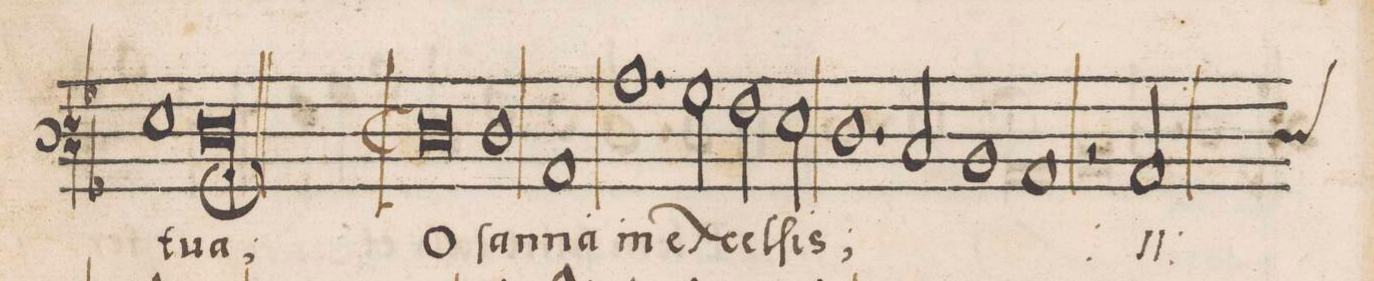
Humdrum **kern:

**kern	**text
*I"BASSVS	*
*clefF3	*
*k[b-B-]	*
*met(C|)	*
*M2/1	*
1G	tu-
1F;<	-a;
=60||-	=60||-
0F	O-
=61-	=61-
1F	-ſan-
1C	-na
=62-	=62-
1.c	in
2B-\	ex-
=63-	=63-
2A\	-cel-
2G\	-ſis
1.F	.
=64-	=64-
2E/	.
1D	.
=65-	=65-
1C	.
2r	.
*custos:F	*
*	*ij
2C/	o
=66-	=66-
*-	*-
